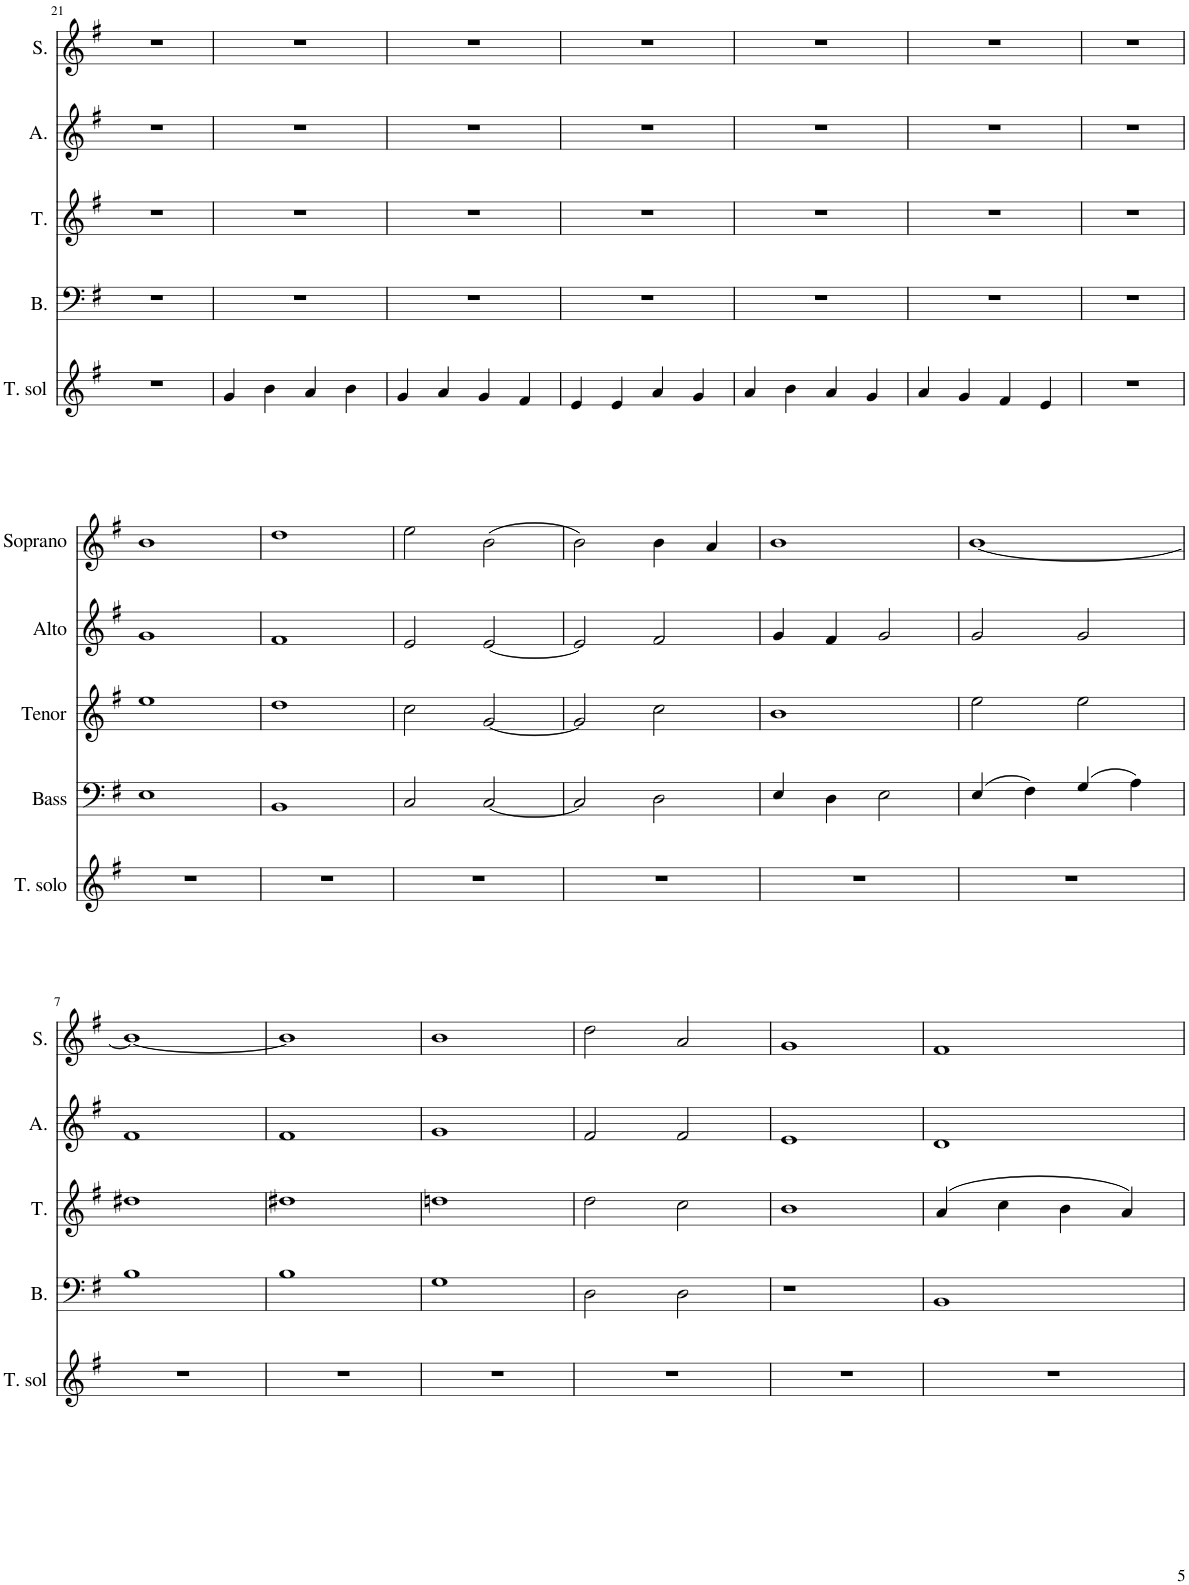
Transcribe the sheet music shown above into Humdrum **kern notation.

**kern	**kern	**kern	**kern	**kern
*part5	*part4	*part3	*part2	*part1
*staff5	*staff4	*staff3	*staff2	*staff1
*I"T. solo	*I"Bass	*I"Tenor	*I"Alto	*I"Soprano
*I'T. sol	*I'B.	*I'T.	*I'A.	*I'S.
!!LO:PB:g=z
*clefG2	*clefF4	*clefG2	*clefG2	*clefG2
*k[f#]	*k[f#]	*k[f#]	*k[f#]	*k[f#]
*M2/2	*M2/2	*M2/2	*M2/2	*M2/2
*met(c|)	*met(c|)	*met(c|)	*met(c|)	*met(c|)
=21	=21	=21	=21	=21
1r	1r	1r	1r	1r
=22	=22	=22	=22	=22
4g/	1r	1r	1r	1r
4b\	.	.	.	.
4a/	.	.	.	.
4b\	.	.	.	.
=23	=23	=23	=23	=23
4g/	1r	1r	1r	1r
4a/	.	.	.	.
4g/	.	.	.	.
4f#/	.	.	.	.
=24	=24	=24	=24	=24
4e/	1r	1r	1r	1r
4e/	.	.	.	.
4a/	.	.	.	.
4g/	.	.	.	.
=25	=25	=25	=25	=25
4a/	1r	1r	1r	1r
4b\	.	.	.	.
4a/	.	.	.	.
4g/	.	.	.	.
=26	=26	=26	=26	=26
4a/	1r	1r	1r	1r
4g/	.	.	.	.
4f#/	.	.	.	.
4e/	.	.	.	.
=27	=27	=27	=27	=27
1r	1r	1r	1r	1r
!!LO:LB:g=z
=1	=1	=1	=1	=1
1r	1E	1ee	1g	1b
=2	=2	=2	=2	=2
1r	1BB	1dd	1f#	1dd
=3	=3	=3	=3	=3
1r	2C/	2cc\	2e/	2ee\
.	[2C/	[2g/	[2e/	(2b\
=4	=4	=4	=4	=4
1r	2C/]	2g/]	2e/]	2b\)
.	2D\	2cc\	2f#/	4b\
.	.	.	.	4a/
=5	=5	=5	=5	=5
1r	4E/	1b	4g/	1b
.	4D\	.	4f#/	.
.	2E\	.	2g/	.
=6	=6	=6	=6	=6
1r	(4E/	2ee\	2g/	[1b
.	4F#\)	.	.	.
.	(4G/	2ee\	2g/	.
.	4A\)	.	.	.
!!LO:LB:g=z
=7	=7	=7	=7	=7
1r	1B	1dd#X	1f#	1b_
=8	=8	=8	=8	=8
1r	1B	1dd#X	1f#	1b]
=9	=9	=9	=9	=9
1r	1G	1ddn	1g	1b
=10	=10	=10	=10	=10
1r	2D\	2dd\	2f#/	2dd\
.	2D\	2cc\	2f#/	2a/
=11	=11	=11	=11	=11
1r	1r	1b	1e	1g
=12	=12	=12	=12	=12
1r	1BB	(4a/	1d	1f#
.	.	4cc\	.	.
.	.	4b\	.	.
.	.	4a/)	.	.
=	=	=	=	=
*-	*-	*-	*-	*-
